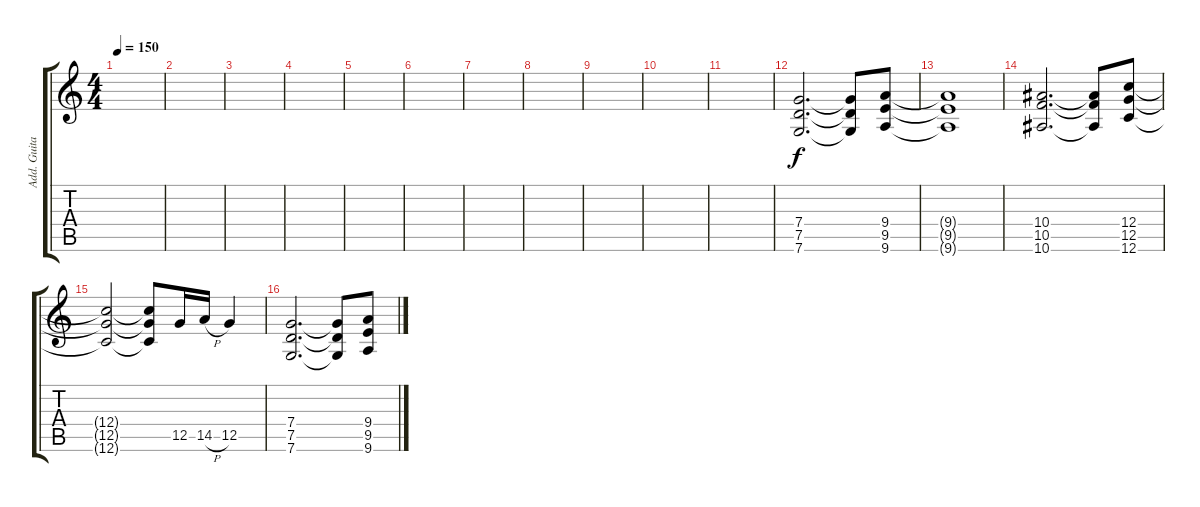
\track ("Add. Guitar 2" "Add. Guita") {instrument overdrivenguitar}
\staff {score tabs}
\tuning (D4 A3 F3 C3 G2 C2) {hide}
\ts (4 4)
\tempo 150
\clef g2
\ks c
|
|
|
|
|
|
|
|
|
|
|
(7.4 7.5 7.6).2{d} (7.4{t} 7.5{t} 7.6{t}).8 (9.4 9.5 9.6).8 |
(9.4{t} 9.5{t} 9.6{t}).1 |
(10.4 10.5 10.6).2{d} (10.4{t} 10.5{t} 10.6{t}).8 (12.4 12.5 12.6).8 |
(12.4{t} 12.5{t} 12.6{t}).2 (12.4{t} 12.5{t} 12.6{t}).8 12.5.16 14.5{h}.16 12.5.4 |
(7.4 7.5 7.6).2{d} (7.4{t} 7.5{t} 7.6{t}).8 (9.4 9.5 9.6).8
